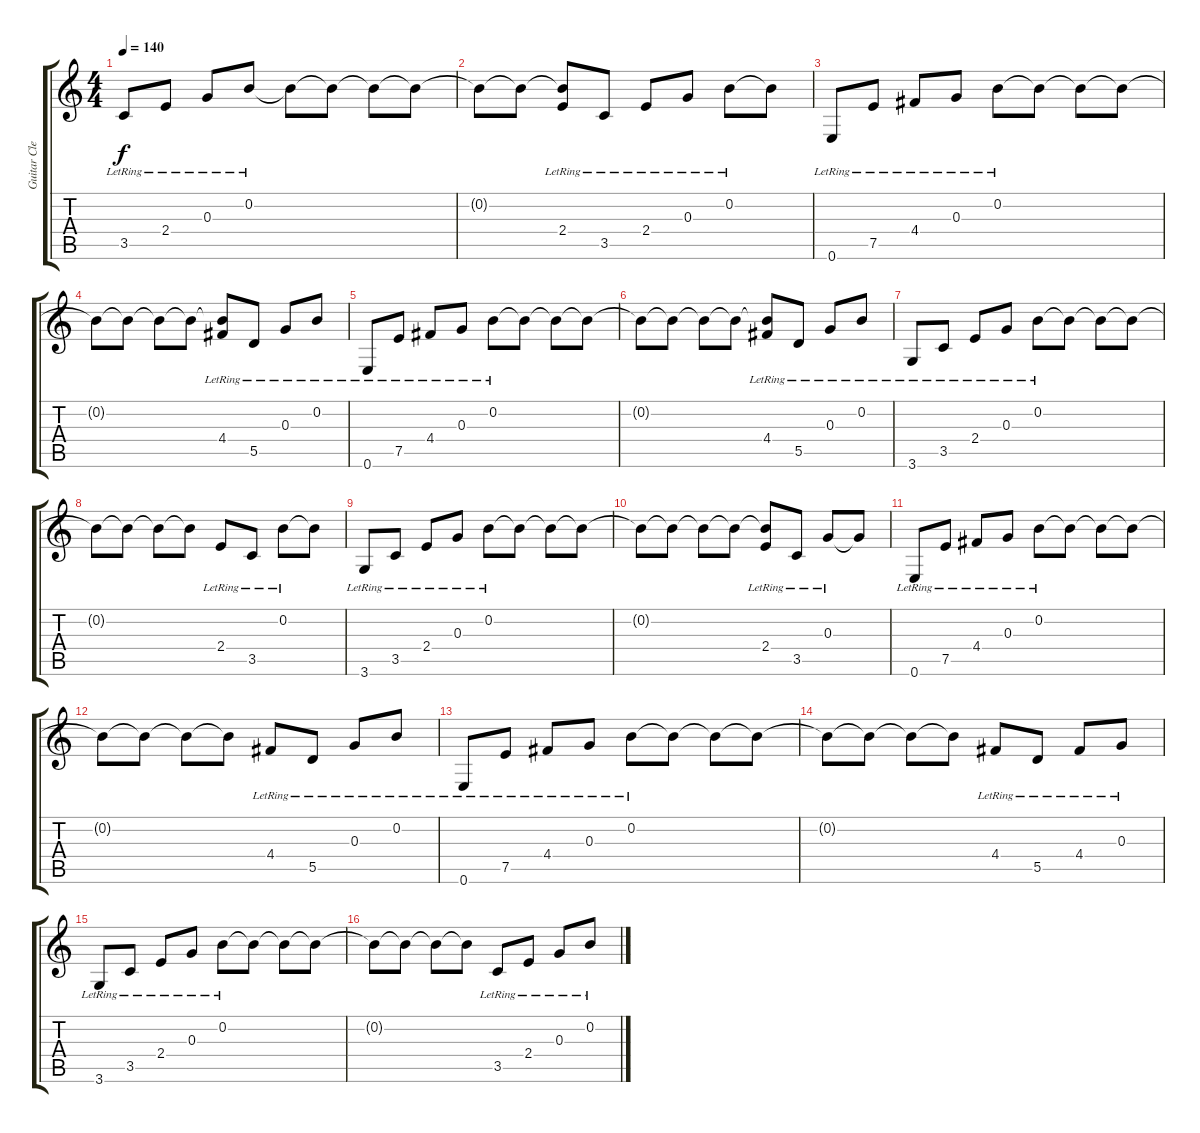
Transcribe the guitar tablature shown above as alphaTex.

\track ("Guitar Clean" "Guitar Cle") {instrument electricguitarclean}
\staff {score tabs}
\tuning (E4 B3 G3 D3 A2 E2) {hide}
\ts (4 4)
\tempo 140
\clef g2
\ks c
3.5{lr}.8{dy f} 2.4{lr}.8 0.3{lr}.8 0.2{lr}.8 0.2{t}.8 0.2{t}.8 0.2{t}.8 0.2{t}.8 |
0.2{t}.8 0.2{t}.8 (0.2{t} 2.4{lr}).8 3.5{lr}.8 2.4{lr}.8 0.3{lr}.8 0.2{lr}.8 0.2{t}.8 |
0.6{lr}.8 7.5{lr}.8 4.4{lr}.8 0.3{lr}.8 0.2{lr}.8 0.2{t}.8 0.2{t}.8 0.2{t}.8 |
0.2{t}.8 0.2{t}.8 0.2{t}.8 0.2{t}.8 (0.2{t} 4.4{lr}).8 5.5{lr}.8 0.3{lr}.8 0.2{lr}.8 |
0.6{lr}.8 7.5{lr}.8 4.4{lr}.8 0.3{lr}.8 0.2{lr}.8 0.2{t}.8 0.2{t}.8 0.2{t}.8 |
0.2{t}.8 0.2{t}.8 0.2{t}.8 0.2{t}.8 (0.2{t} 4.4{lr}).8 5.5{lr}.8 0.3{lr}.8 0.2{lr}.8 |
3.6{lr}.8 3.5{lr}.8 2.4{lr}.8 0.3{lr}.8 0.2{lr}.8 0.2{t}.8 0.2{t}.8 0.2{t}.8 |
0.2{t}.8 0.2{t}.8 0.2{t}.8 0.2{t}.8 2.4{lr}.8 3.5{lr}.8 0.2{lr}.8 0.2{t}.8 |
3.6{lr}.8 3.5{lr}.8 2.4{lr}.8 0.3{lr}.8 0.2{lr}.8 0.2{t}.8 0.2{t}.8 0.2{t}.8 |
0.2{t}.8 0.2{t}.8 0.2{t}.8 0.2{t}.8 (0.2{t} 2.4{lr}).8 3.5{lr}.8 0.3{lr}.8 0.3{t}.8 |
0.6{lr}.8 7.5{lr}.8 4.4{lr}.8 0.3{lr}.8 0.2{lr}.8 0.2{t}.8 0.2{t}.8 0.2{t}.8 |
0.2{t}.8 0.2{t}.8 0.2{t}.8 0.2{t}.8 4.4{lr}.8 5.5{lr}.8 0.3{lr}.8 0.2{lr}.8 |
0.6{lr}.8 7.5{lr}.8 4.4{lr}.8 0.3{lr}.8 0.2{lr}.8 0.2{t}.8 0.2{t}.8 0.2{t}.8 |
0.2{t}.8 0.2{t}.8 0.2{t}.8 0.2{t}.8 4.4{lr}.8 5.5{lr}.8 4.4{lr}.8 0.3{lr}.8 |
3.6{lr}.8 3.5{lr}.8 2.4{lr}.8 0.3{lr}.8 0.2{lr}.8 0.2{t}.8 0.2{t}.8 0.2{t}.8 |
0.2{t}.8 0.2{t}.8 0.2{t}.8 0.2{t}.8 3.5{lr}.8 2.4{lr}.8 0.3{lr}.8 0.2{lr}.8
